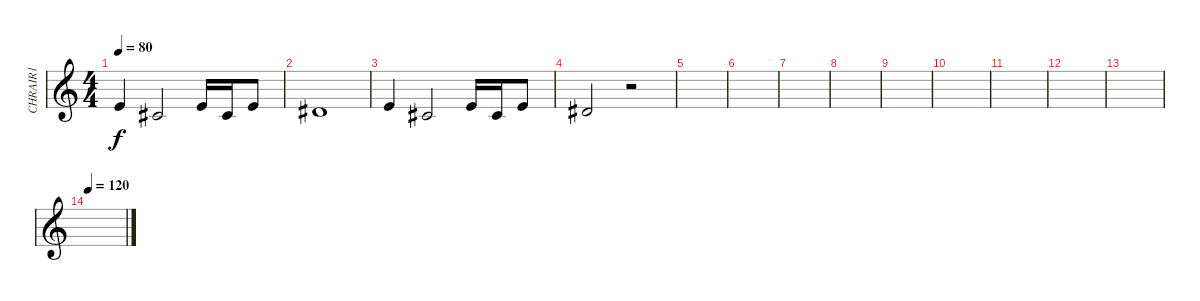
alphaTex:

\track ("CHRAIR1" "CHRAIR1") {instrument choiraahs}
\staff {score}
\tuning (Eb4 Bb3 Gb3 Db3 Ab2 Eb2) {hide}
\ts (4 4)
\tempo 80
\clef g2
\ks c
10.3.4{dy f} 12.4.2 10.3.16 12.4.16 10.3.8 |
9.3.1 |
10.3.4 12.4.2 10.3.16 12.4.16 10.3.8 |
9.3.2 r.2 |
|
|
|
|
|
|
|
|
|
\tempo 120
